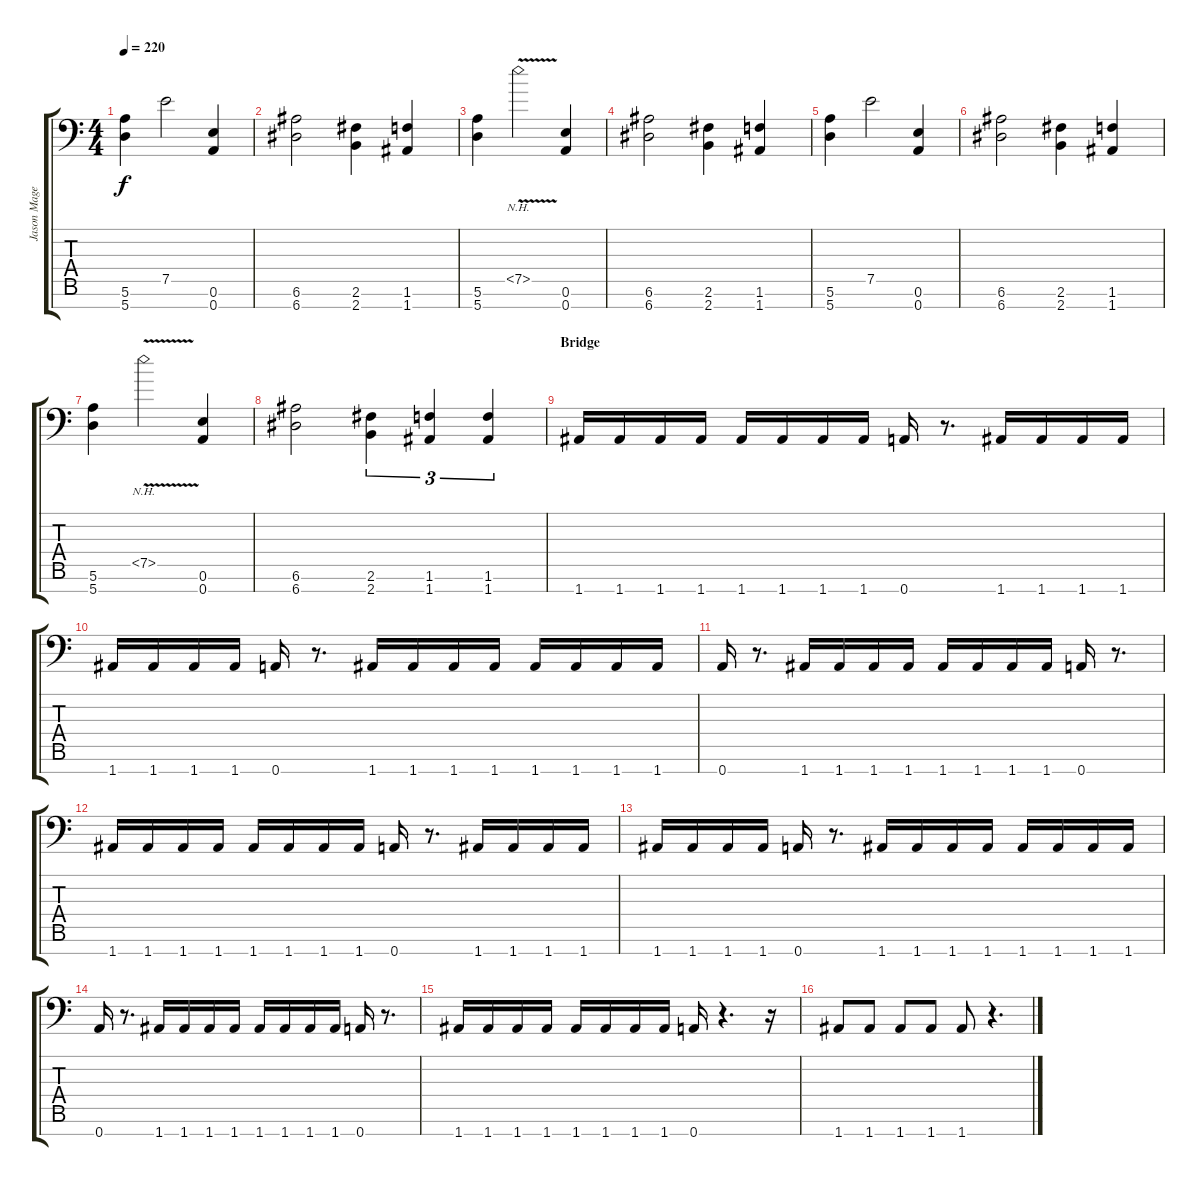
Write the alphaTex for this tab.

\track ("Jason Mager - Guitar" "Jason Mage") {instrument distortionguitar}
\staff {score tabs}
\tuning (E4 B3 G3 D3 A2 E2 A1) {hide}
\ts (4 4)
\tempo 220
\clef f4
\ks c
(5.6 5.7).4{dy f} 7.5.2 (0.6 0.7).4 |
(6.6 6.7).2 (2.6 2.7).4 (1.6 1.7).4 |
(5.6 5.7).4 7.5{nh v}.2 (0.6 0.7).4 |
(6.6 6.7).2 (2.6 2.7).4 (1.6 1.7).4 |
(5.6 5.7).4 7.5.2 (0.6 0.7).4 |
(6.6 6.7).2 (2.6 2.7).4 (1.6 1.7).4 |
(5.6 5.7).4 7.5{nh v}.2 (0.6 0.7).4 |
(6.6 6.7).2 (2.6 2.7).4{tu (3 2)} (1.6 1.7).4{tu (3 2)} (1.6 1.7).4{tu (3 2)} |
\section ("" "Bridge")
1.7.16 1.7.16 1.7.16 1.7.16 1.7.16 1.7.16 1.7.16 1.7.16 0.7.16 r.8{d} 1.7.16 1.7.16 1.7.16 1.7.16 |
1.7.16 1.7.16 1.7.16 1.7.16 0.7.16 r.8{d} 1.7.16 1.7.16 1.7.16 1.7.16 1.7.16 1.7.16 1.7.16 1.7.16 |
0.7.16 r.8{d} 1.7.16 1.7.16 1.7.16 1.7.16 1.7.16 1.7.16 1.7.16 1.7.16 0.7.16 r.8{d} |
1.7.16 1.7.16 1.7.16 1.7.16 1.7.16 1.7.16 1.7.16 1.7.16 0.7.16 r.8{d} 1.7.16 1.7.16 1.7.16 1.7.16 |
1.7.16 1.7.16 1.7.16 1.7.16 0.7.16 r.8{d} 1.7.16 1.7.16 1.7.16 1.7.16 1.7.16 1.7.16 1.7.16 1.7.16 |
0.7.16 r.8{d} 1.7.16 1.7.16 1.7.16 1.7.16 1.7.16 1.7.16 1.7.16 1.7.16 0.7.16 r.8{d} |
1.7.16 1.7.16 1.7.16 1.7.16 1.7.16 1.7.16 1.7.16 1.7.16 0.7.16 r.4{d} r.16 |
1.7.8 1.7.8 1.7.8 1.7.8 1.7.8 r.4{d}
